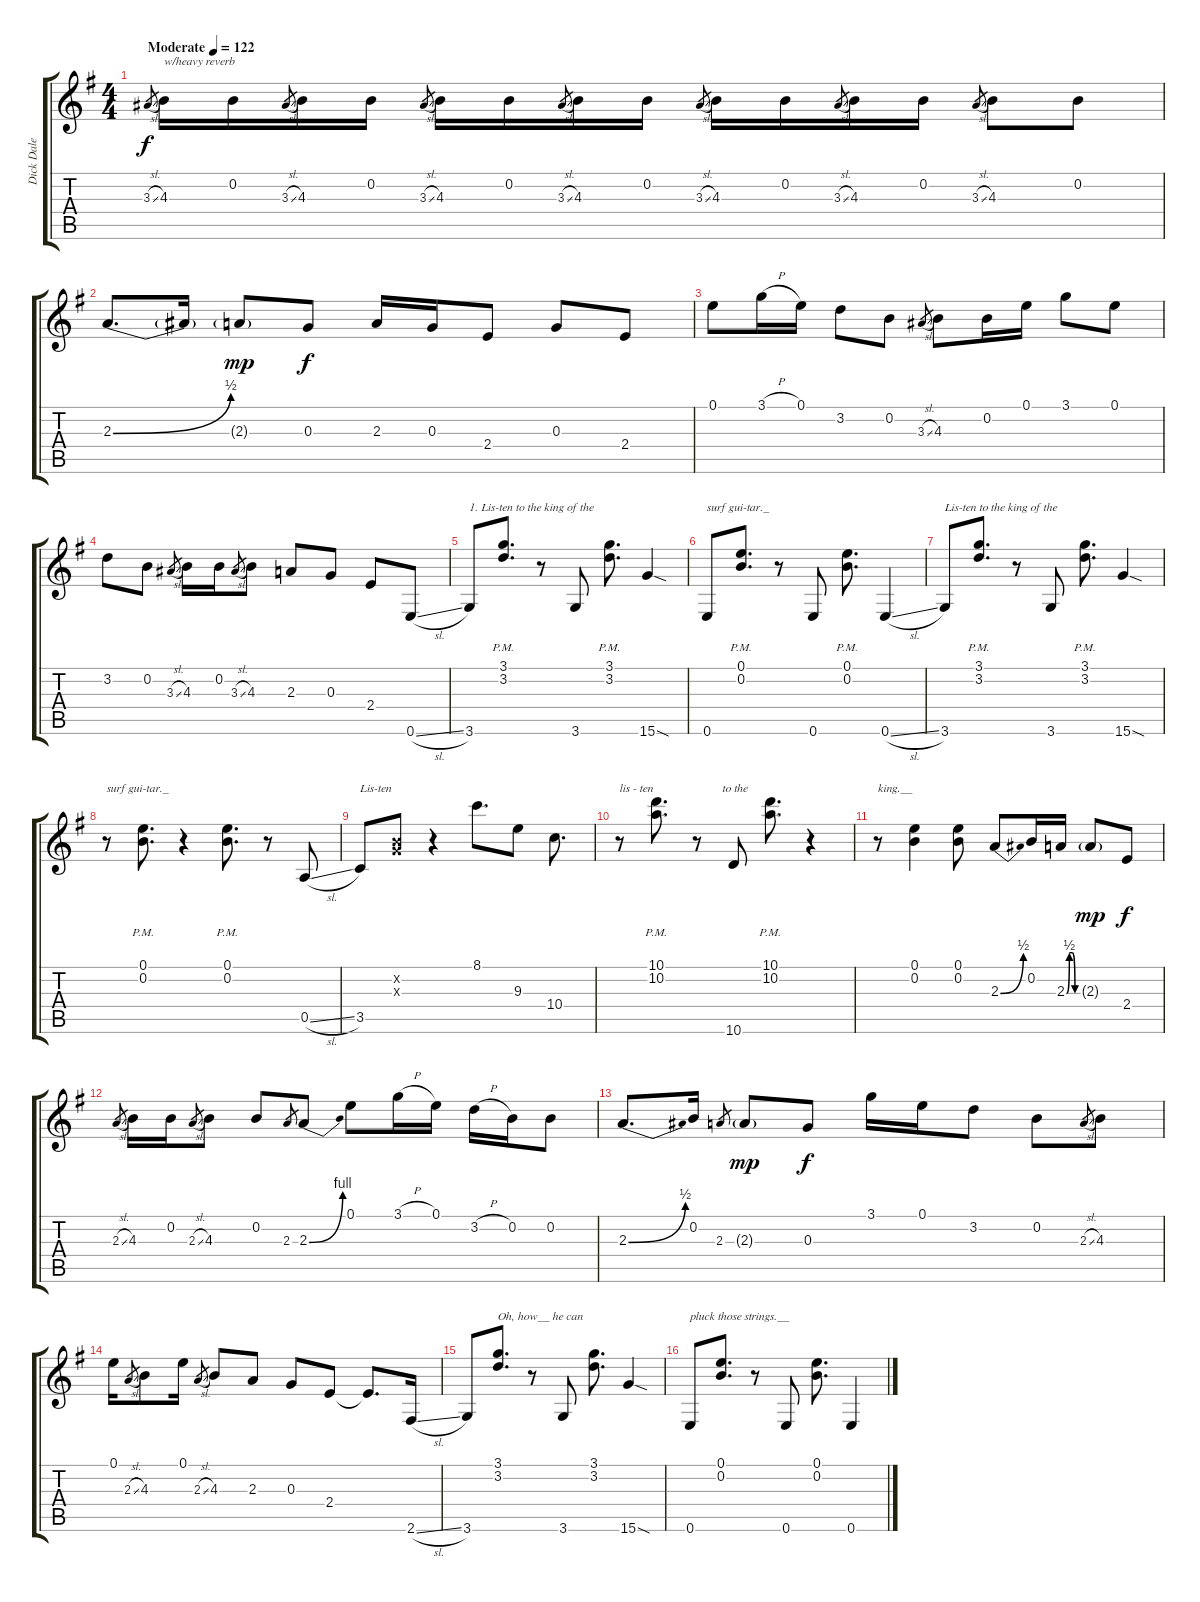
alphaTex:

\track ("Dick Dale" "Dick Dale") {instrument electricguitarclean}
\staff {score tabs}
\tuning (E4 B3 G3 D3 A2 E2) {hide}
\ts (4 4)
\tempo (122 "Moderate")
\clef g2
\ks g
3.3{sl}.8{gr dy f instrument electricguitarclean} 4.3.16{txt "w/heavy reverb"} 0.2.16 3.3{sl}.8{gr} 4.3.16 0.2.16 3.3{sl}.8{gr} 4.3.16 0.2.16 3.3{sl}.8{gr} 4.3.16 0.2.16 3.3{sl}.8{gr} 4.3.16 0.2.16 3.3{sl}.8{gr} 4.3.16 0.2.16 3.3{sl}.8{gr} 4.3.8 0.2.8 |
2.3{be (bend 0 0 60 2)}.8{d} 2.3{t}.16 2.3{g}.8{dy mp} 0.3.8{dy f} 2.3.16 0.3.16 2.4.8 0.3.8 2.4.8 |
0.1.8 3.1{h}.16 0.1.16 3.2.8 0.2.8 3.3{sl}.8{gr} 4.3.8 0.2.16 0.1.16 3.1.8 0.1.8 |
3.2.8 0.2.8 3.3{sl}.8{gr} 4.3.16 0.2.16 3.3{sl}.8{gr} 4.3.8 2.3.8 0.3.8 2.4.8 0.6{sl}.8 |
3.6.8{txt "1. Lis-ten to the king of the"} (3.1{pm} 3.2).8{d} r.8 3.6.8 (3.1{pm} 3.2).8{d} 15.6{sod}.4 |
0.6.8{txt "surf gui-tar._"} (0.1{pm} 0.2).8{d} r.8 0.6.8 (0.1{pm} 0.2).8{d} 0.6{sl}.4 |
3.6.8{txt "Lis-ten to the king of the"} (3.1{pm} 3.2).8{d} r.8 3.6.8 (3.1{pm} 3.2).8{d} 15.6{sod}.4 |
r.8{txt "surf gui-tar._"} (0.1{pm} 0.2).8{d} r.4 (0.1{pm} 0.2).8{d} r.8 0.5{sl}.8 |
3.5.8{txt "Lis-ten"} (0.2{x} 0.3{x}).8 r.4 8.1.8{d} 9.3.8 10.4.8{d} |
r.8{txt "lis - ten                       to the"} (10.1{pm} 10.2).8{d} r.8 10.6.8 (10.1{pm} 10.2).8{d} r.4 |
r.8{txt "king.__"} (0.1 0.2).4 (0.1 0.2).8 2.3{be (bend 0 0 60 2)}.8 0.2.16 2.3{be (custom 0 0 15 2 30 2 45 0 60 0)}.16 2.3{g}.8{dy mp} 2.4.8{dy f} |
2.3{sl}.8{gr} 4.3.16 0.2.16 2.3{sl}.8{gr} 4.3.8 0.2.8 2.3.8{gr} 2.3{be (bend 0 0 60 4)}.8 0.1.8 3.1{h}.16 0.1.16 3.2{h}.16 0.2.16 0.2.8 |
2.3{be (bend 0 0 60 2)}.8{d} 0.2.16 2.3.8{gr} 2.3{g}.8{dy mp} 0.3.8{dy f} 3.1.16 0.1.16 3.2.8 0.2.8 2.3{sl}.8{gr} 4.3.8 |
0.1.16 2.3{sl}.8{gr} 4.3.8 0.1.16 2.3{sl}.8{gr} 4.3.8 2.3.8 0.3.8 2.4.8 2.4{t}.8{d} 2.6{sl}.16 |
3.6.8 (3.1 3.2).8{d txt "Oh, how__ he can"} r.8 3.6.8 (3.1 3.2).8{d} 15.6{sod}.4 |
0.6.8{txt "pluck those strings.__"} (0.1 0.2).8{d} r.8 0.6.8 (0.1 0.2).8{d} 0.6{sl}.4
